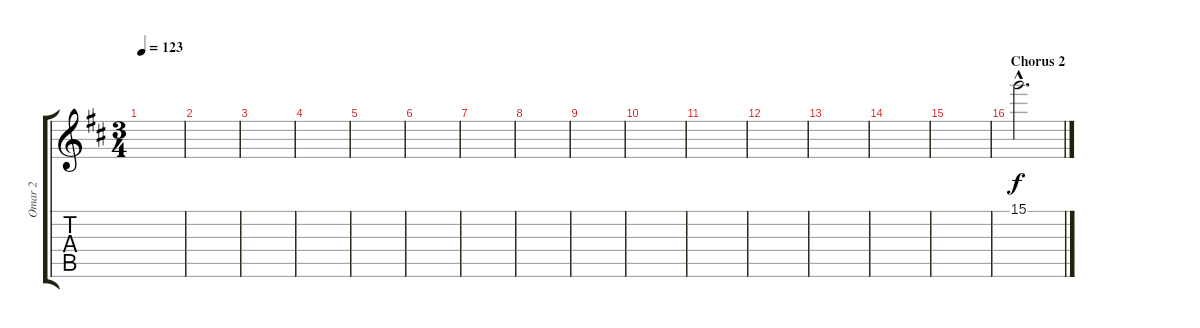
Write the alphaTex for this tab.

\track ("Omar 2" "Omar 2") {instrument distortionguitar}
\staff {score tabs}
\tuning (E4 B3 G3 D3 A2 E2) {hide}
\ts (3 4)
\tempo 123
\clef g2
\ks d
|
|
|
|
|
|
|
\section ("" "")
|
|
|
|
|
|
|
|
\section ("" "Chorus 2")
15.1{hac}.2{d dy f volume 11}
